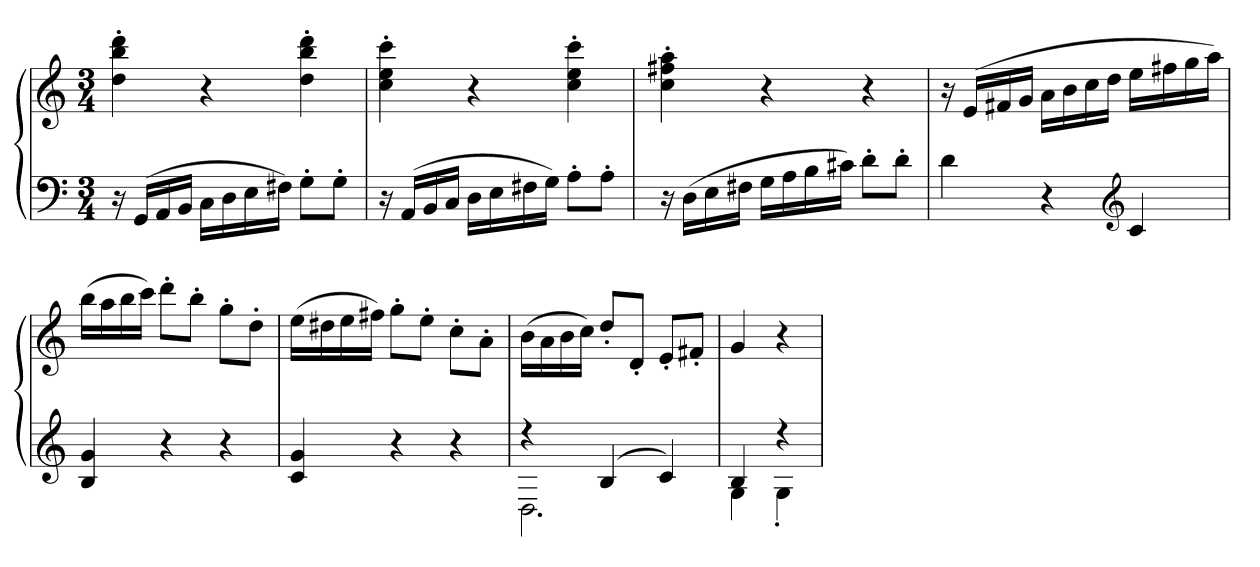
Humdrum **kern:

**kern	**kern
*part1	*part1
*staff2	*staff1
*clefF4	*clefG2
*k[]	*k[]
*C:	*C:
*M3/4	*M3/4
=	=
16r	4dd' 4bb' 4ddd'
(16GGLL	.
16AA	.
16BBJJ	.
16CLL	4r
16D	.
16E	.
16F#XJJ)	.
8G'L	4dd' 4bb' 4ddd'
8G'J	.
=	=
16r	4cc' 4ee' 4ccc'
(16AALL	.
16BB	.
16CJJ	.
16DLL	4r
16E	.
16F#X	.
16GJJ)	.
8A'L	4cc' 4ee' 4ccc'
8A'J	.
=	=
16r	4cc' 4ff#X' 4aa'
(16DLL	.
16E	.
16F#XJJ	.
16GLL	4r
16A	.
16B	.
16c#XJJ)	.
8d'L	4r
8d'J	.
=	=
4d	16r
.	(16eLL
.	16f#X
.	16gJJ
4r	16aLL
.	16b
.	16cc
.	16ddJJ
*clefG2	*
4c	16eeLL
.	16ff#X
.	16gg
.	16aaJJ)
=	=
4B 4g	(16bbLL
.	16aa
.	16bb
.	16cccJJ)
4r	8ddd'L
.	8bb'J
4r	8gg'L
.	8dd'J
=	=
4c 4g	(16eeLL
.	16dd#X
.	16ee
.	16ff#XJJ)
4r	8gg'L
.	8ee'J
4r	8cc'L
.	8a'J
=	=
*^	*
4r	2.D	(16bLL
.	.	16a
.	.	16b
.	.	16ccJJ)
(4B	.	8dd'L
.	.	8d'J
4c)	.	8e'L
.	.	8f#X'J
=	=	=
4B	4G	4g
4r	4G'	4r
*v	*v	*
=	=
*-	*-
